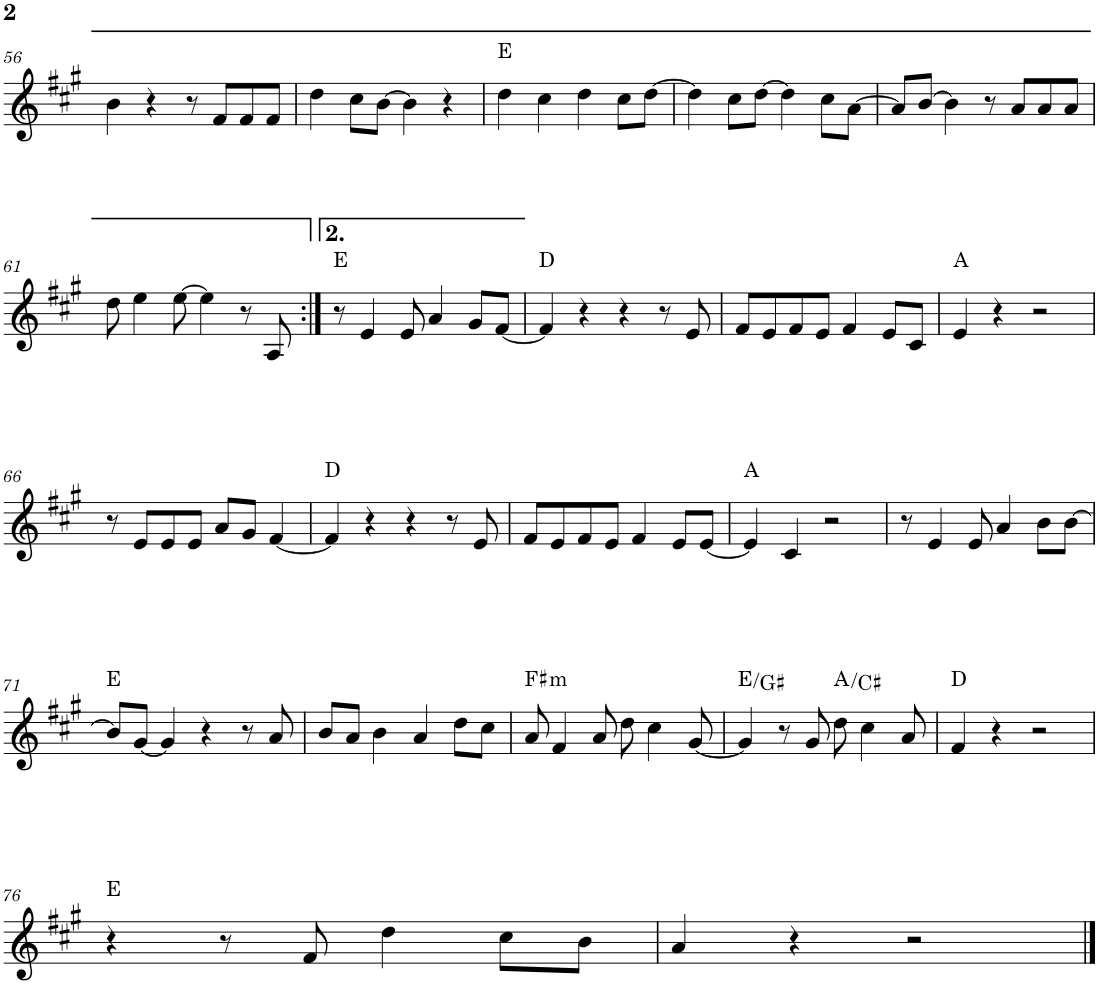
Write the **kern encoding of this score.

**kern	**harte
*part1	*part1
*staff1	*
*I"P1	*
!!LO:PB:g=z
*clefG2	*
*k[f#c#g#]	*
*M4/4	*
=56	=56
4b\	.
4r	.
8r	.
8f#/L	.
8f#/	.
8f#/J	.
=57	=57
4dd\	.
8cc#\L	.
[8b\J	.
4b\]	.
4r	.
=58	=58
4dd\	E:maj
4cc#\	.
4dd\	.
8cc#\L	.
[8dd\J	.
=59	=59
4dd\]	.
8cc#\L	.
[8dd\J	.
4dd\]	.
8cc#\L	.
[8a\J	.
=60	=60
8a/L]	.
[8b/J	.
4b\]	.
8r	.
8a/L	.
8a/	.
8a/J	.
!!LO:LB:g=z
=61	=61
8dd\	.
4ee\	.
[8ee\	.
4ee\]	.
8r	.
8A/	.
=62:|!	=62:|!
8r	E:maj
4e/	.
8e/	.
4a/	.
8g#/L	.
[8f#/J	.
=63	=63
4f#/]	D:maj
4r	.
4r	.
8r	.
8e/	.
=64	=64
8f#/L	.
8e/	.
8f#/	.
8e/J	.
4f#/	.
8e/L	.
8c#/J	.
=65	=65
4e/	A:maj
4r	.
2r	.
!!LO:LB:g=z
=66	=66
8r	.
8e/L	.
8e/	.
8e/J	.
8a/L	.
8g#/J	.
[4f#/	.
=67	=67
4f#/]	D:maj
4r	.
4r	.
8r	.
8e/	.
=68	=68
8f#/L	.
8e/	.
8f#/	.
8e/J	.
4f#/	.
8e/L	.
[8e/J	.
=69	=69
4e/]	A:maj
4c#/	.
2r	.
=70	=70
8r	.
4e/	.
8e/	.
4a/	.
8b\L	.
[8b\J	.
!!LO:LB:g=z
=71	=71
8b/L]	E:maj
[8g#/J	.
4g#/]	.
4r	.
8r	.
8a/	.
=72	=72
8b/L	.
8a/J	.
4b\	.
4a/	.
8dd\L	.
8cc#\J	.
=73	=73
!	!LO:H:kt=m
8a/	F#:min
4f#/	.
8a/	.
8dd\	.
4cc#\	.
[8g#/	.
=74	=74
4g#/]	E:maj/3
8r	.
8g#/	.
8dd\	A:maj/3
4cc#\	.
8a/	.
=75	=75
4f#/	D:maj
4r	.
2r	.
!!LO:LB:g=z
=76	=76
4r	E:maj
8r	.
8f#/	.
4dd\	.
8cc#\L	.
8b\J	.
=77	=77
4a/	.
4r	.
2r	.
==	==
*-	*-
